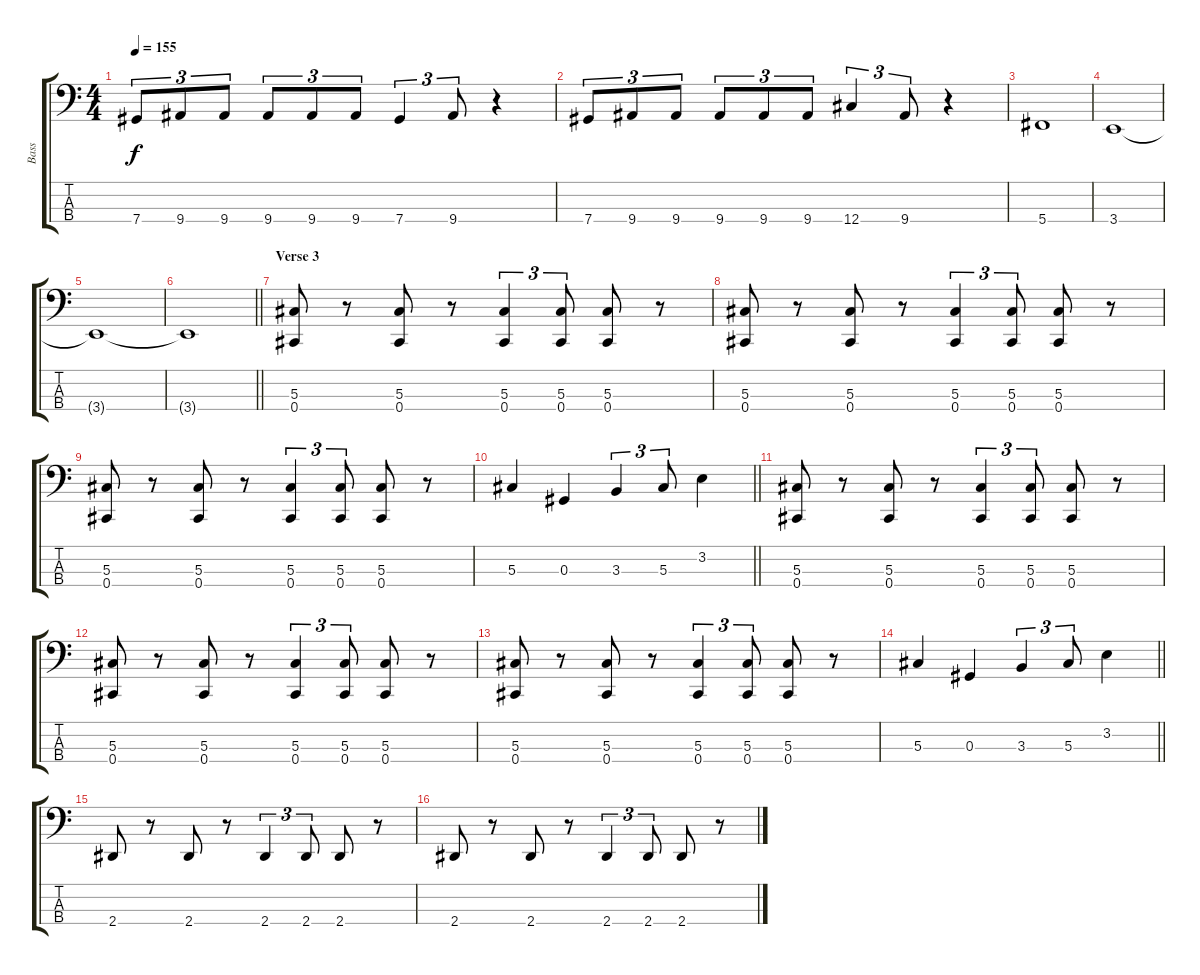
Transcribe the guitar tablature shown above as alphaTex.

\track ("Bass" "Bass") {instrument electricbasspick}
\staff {score tabs}
\tuning (Gb2 Db2 Ab1 Db1) {hide}
\ts (4 4)
\section ("" "")
\tempo 155
\clef f4
\ks c
7.4.8{tu (3 2) dy f} 9.4.8{tu (3 2)} 9.4.8{tu (3 2)} 9.4.8{tu (3 2)} 9.4.8{tu (3 2)} 9.4.8{tu (3 2)} 7.4.4{tu (3 2)} 9.4.8{tu (3 2)} r.4 |
7.4.8{tu (3 2)} 9.4.8{tu (3 2)} 9.4.8{tu (3 2)} 9.4.8{tu (3 2)} 9.4.8{tu (3 2)} 9.4.8{tu (3 2)} 12.4.4{tu (3 2)} 9.4.8{tu (3 2)} r.4 |
5.4.1 |
3.4.1 |
3.4{t}.1 |
\barLineRight lightlight
3.4{t}.1 |
\section ("" "Verse 3")
(5.3 0.4).8 r.8 (5.3 0.4).8 r.8 (5.3 0.4).4{tu (3 2)} (5.3 0.4).8{tu (3 2)} (5.3 0.4).8 r.8 |
(5.3 0.4).8 r.8 (5.3 0.4).8 r.8 (5.3 0.4).4{tu (3 2)} (5.3 0.4).8{tu (3 2)} (5.3 0.4).8 r.8 |
(5.3 0.4).8 r.8 (5.3 0.4).8 r.8 (5.3 0.4).4{tu (3 2)} (5.3 0.4).8{tu (3 2)} (5.3 0.4).8 r.8 |
\barLineRight lightlight
5.3.4 0.3.4 3.3.4{tu (3 2)} 5.3.8{tu (3 2)} 3.2.4 |
(5.3 0.4).8 r.8 (5.3 0.4).8 r.8 (5.3 0.4).4{tu (3 2)} (5.3 0.4).8{tu (3 2)} (5.3 0.4).8 r.8 |
(5.3 0.4).8 r.8 (5.3 0.4).8 r.8 (5.3 0.4).4{tu (3 2)} (5.3 0.4).8{tu (3 2)} (5.3 0.4).8 r.8 |
(5.3 0.4).8 r.8 (5.3 0.4).8 r.8 (5.3 0.4).4{tu (3 2)} (5.3 0.4).8{tu (3 2)} (5.3 0.4).8 r.8 |
\barLineRight lightlight
5.3.4 0.3.4 3.3.4{tu (3 2)} 5.3.8{tu (3 2)} 3.2.4 |
\section ("" "")
2.4.8 r.8 2.4.8 r.8 2.4.4{tu (3 2)} 2.4.8{tu (3 2)} 2.4.8 r.8 |
2.4.8 r.8 2.4.8 r.8 2.4.4{tu (3 2)} 2.4.8{tu (3 2)} 2.4.8 r.8
